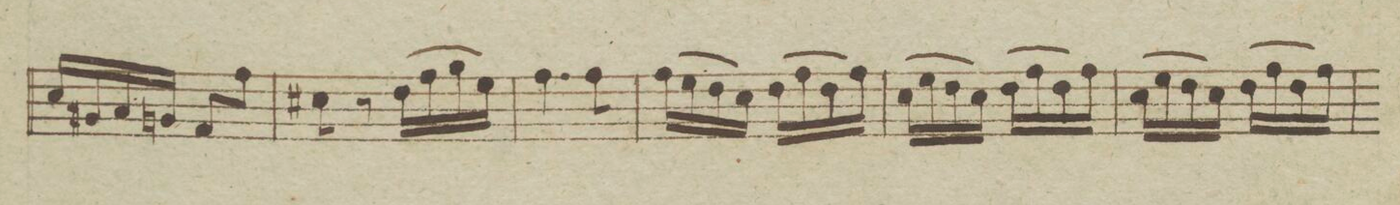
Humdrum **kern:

**kern	**dynam
*I"Viola	*
*clefC3	*
*k[f#]	*
*met(c)	*
*M2/4	*
16d/LL	.
16A#X/	.
16B/	.
16An/JJ	.
8G/L	.
8g\J	.
=116	=116
8d#X\	.
8r	.
(16e\LL	.
16g\	.
16a\	.
16f#\JJ)	.
=117	=117
4.g\	.
8g\	.
=118	=118
(16g\LL	.
16f#\	.
16e\	.
16d\JJ)	.
(16e\LL	.
16g\	.
16e\	.
16g\JJ)	.
=119	=119
(16d\LL	.
16f#\	.
16e\	.
16d\JJ)	.
(16e\LL	.
16g\	.
16e\	.
16g\JJ)	.
=120	=120
(16d\LL	.
16f#\	.
16e\	.
16d\JJ)	.
(16e\LL	.
16g\	.
16e\	.
16g\JJ)	.
=121	=121
*-	*-
